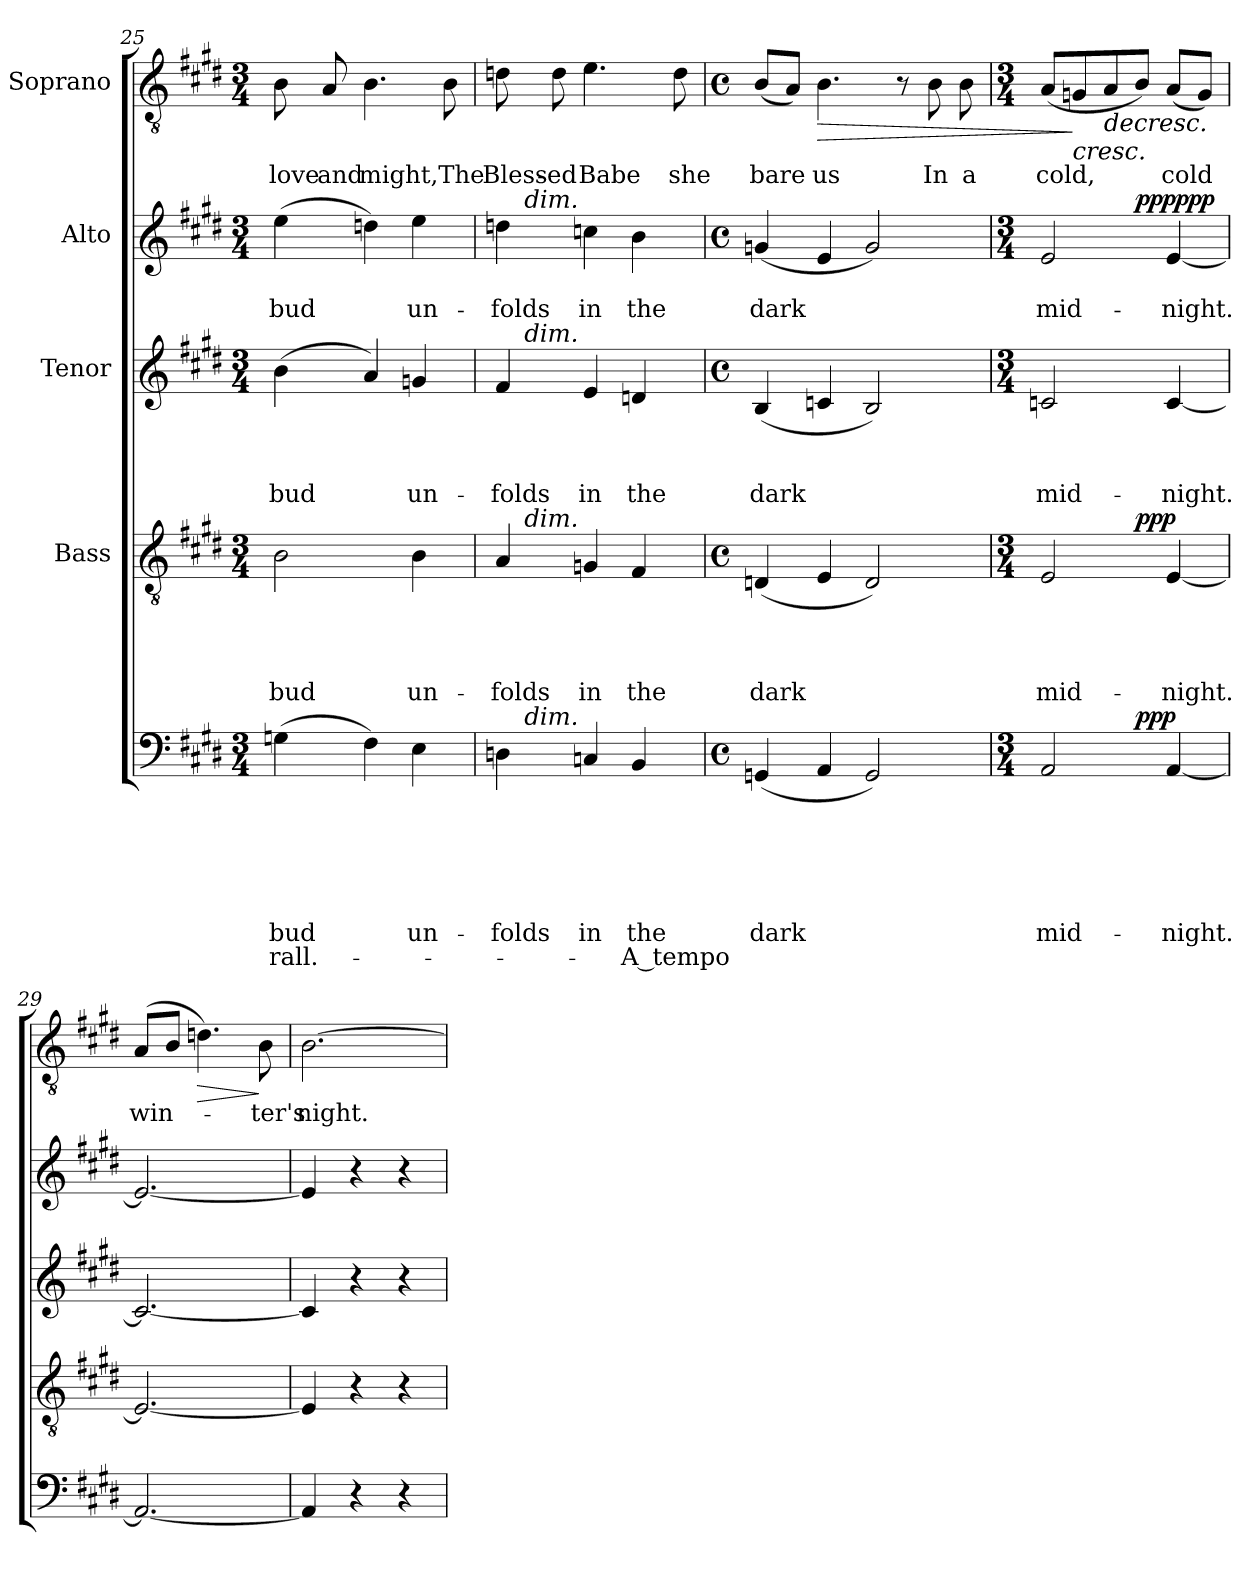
**kern	**text	**text	**text	**text	**text	**text	**text	**dynam	**kern	**text	**text	**text	**text	**dynam	**kern	**text	**text	**text	**kern	**text	**text	**dynam	**kern	**text	**dynam
*part5	*part5	*part5	*part5	*part5	*part5	*part5	*part5	*part5	*part4	*part4	*part4	*part4	*part4	*part4	*part3	*part3	*part3	*part3	*part2	*part2	*part2	*part2	*part1	*part1	*part1
*staff5	*staff5	*staff5	*staff5	*staff5	*staff5	*staff5	*staff5	*staff5	*staff4	*staff4	*staff4	*staff4	*staff4	*staff4	*staff3	*staff3	*staff3	*staff3	*staff2	*staff2	*staff2	*staff2	*staff1	*staff1	*staff1
*	*	*	*	*	*	*	*	*	*I"Bass	*	*	*	*	*	*I"Tenor	*	*	*	*I"Alto	*	*	*	*I"Soprano	*	*
*clefF4	*	*	*	*	*	*	*	*	*clefGv2	*	*	*	*	*	*clefG2	*	*	*	*clefG2	*	*	*	*clefGv2	*	*
*k[f#c#g#d#]	*	*	*	*	*	*	*	*	*k[f#c#g#d#]	*	*	*	*	*	*k[f#c#g#d#]	*	*	*	*k[f#c#g#d#]	*	*	*	*k[f#c#g#d#]	*	*
*E:	*	*	*	*	*	*	*	*	*E:	*	*	*	*	*	*E:	*	*	*	*E:	*	*	*	*E:	*	*
*M3/4	*	*	*	*	*	*	*	*	*M3/4	*	*	*	*	*	*M3/4	*	*	*	*M3/4	*	*	*	*M3/4	*	*
=25	=25	=25	=25	=25	=25	=25	=25	=25	=25	=25	=25	=25	=25	=25	=25	=25	=25	=25	=25	=25	=25	=25	=25	=25	=25
!	!	!	!	!	!	!LO:LY:b	!LO:LY:b	!	!	!	!	!	!LO:LY:b	!	!	!	!	!LO:LY:b	!	!	!LO:LY:b	!	!	!LO:LY:b	!
(>4Gn\	.	.	.	.	.	bud	rall.-	.	2B\	.	.	.	bud	.	(>4b\	.	.	bud	(>4ee\	.	bud	.	8B\	love	.
!	!	!	!	!	!	!	!	!	!	!	!	!	!	!	!	!	!	!	!	!	!	!	!	!LO:LY:b	!
.	.	.	.	.	.	.	.	.	.	.	.	.	.	.	.	.	.	.	.	.	.	.	8A/	and	.
!	!	!	!	!	!	!	!	!	!	!	!	!	!	!	!	!	!	!	!	!	!	!	!	!LO:LY:b	!
4F#\)	.	.	.	.	.	.	.	.	.	.	.	.	.	.	4a/)	.	.	.	4ddn\)	.	.	.	4.B\	might,	.
!	!	!	!	!	!	!LO:LY:b	!	!	!	!	!	!	!LO:LY:b	!	!	!	!	!LO:LY:b	!	!	!LO:LY:b	!	!	!	!
4E\	.	.	.	.	.	un-	.	.	4B\	.	.	.	un-	.	4gn/	.	.	un-	4ee\	.	un-	.	.	.	.
!	!	!	!	!	!	!	!	!	!	!	!	!	!	!	!	!	!	!	!	!	!	!	!	!LO:LY:b	!
.	.	.	.	.	.	.	.	.	.	.	.	.	.	.	.	.	.	.	.	.	.	.	8B\	The	.
=26	=26	=26	=26	=26	=26	=26	=26	=26	=26	=26	=26	=26	=26	=26	=26	=26	=26	=26	=26	=26	=26	=26	=26	=26	=26
!	!	!	!	!	!	!LO:LY:b	!	!	!	!	!	!	!LO:LY:b	!	!	!	!	!LO:LY:b	!	!	!LO:LY:b	!	!	!LO:LY:b	!
*^	*	*	*	*	*	*	*	*	*^	*	*	*	*	*	*^	*	*	*	*^	*	*	*	*	*	*
4Dn\	16ryy	.	.	.	.	.	-folds	.	.	4A/	16ryy	.	.	.	-folds	.	4f#/	16ryy	.	.	-folds	4ddn\	16ryy	.	-folds	.	8dn\	Bless-	.
!	!	!	!	!	!	!	!	!	!	!	!	!	!	!	!	!	!	!	!	!	!	!	!LO:TX:a:i:t=dim.	!	!	!	!	!	!
!	!	!	!	!	!	!	!	!	!	!	!	!	!	!	!	!	!	!LO:TX:a:i:t=dim.	!	!	!	!	!	!	!	!	!	!	!
!	!	!	!	!	!	!	!	!	!	!	!LO:TX:a:i:t=dim.	!	!	!	!	!	!	!	!	!	!	!	!	!	!	!	!	!	!
!	!LO:TX:a:i:t=dim.	!	!	!	!	!	!	!	!	!	!	!	!	!	!	!	!	!	!	!	!	!	!	!	!	!	!	!	!
.	2ryy	.	.	.	.	.	.	.	.	.	2ryy	.	.	.	.	.	.	2ryy	.	.	.	.	2ryy	.	.	.	.	.	.
!	!	!	!	!	!	!	!	!	!	!	!	!	!	!	!	!	!	!	!	!	!	!	!	!	!	!	!	!LO:LY:b:rj	!
.	.	.	.	.	.	.	.	.	.	.	.	.	.	.	.	.	.	.	.	.	.	.	.	.	.	.	8d\	-ed	.
!	!	!	!	!	!	!	!LO:LY:b	!	!	!	!	!	!	!	!LO:LY:b	!	!	!	!	!	!LO:LY:b	!	!	!	!LO:LY:b	!	!	!LO:LY:b	!
4Cn/	.	.	.	.	.	.	in	.	.	4Gn/	.	.	.	.	in	.	4e/	.	.	.	in	4ccn\	.	.	in	.	4.e\	Babe	.
!	!	!	!	!	!	!	!LO:LY:b	!LO:LY:b	!	!	!	!	!	!	!LO:LY:b	!	!	!	!	!	!LO:LY:b	!	!	!	!LO:LY:b	!	!	!	!
4BB/	.	.	.	.	.	.	the	-A tempo	.	4F#/	.	.	.	.	the	.	4dn/	.	.	.	the	4b\	.	.	the	.	.	.	.
.	8.ryy	.	.	.	.	.	.	.	.	.	8.ryy	.	.	.	.	.	.	8.ryy	.	.	.	.	8.ryy	.	.	.	.	.	.
!	!	!	!	!	!	!	!	!	!	!	!	!	!	!	!	!	!	!	!	!	!	!	!	!	!	!	!	!LO:LY:b	!
.	.	.	.	.	.	.	.	.	.	.	.	.	.	.	.	.	.	.	.	.	.	.	.	.	.	.	8d\	she	.
*v	*v	*	*	*	*	*	*	*	*	*	*	*	*	*	*	*	*v	*v	*	*	*	*v	*v	*	*	*	*	*	*
*	*	*	*	*	*	*	*	*	*v	*v	*	*	*	*	*	*	*	*	*	*	*	*	*	*	*	*
!!LO:LB:g=z
=27	=27	=27	=27	=27	=27	=27	=27	=27	=27	=27	=27	=27	=27	=27	=27	=27	=27	=27	=27	=27	=27	=27	=27	=27	=27
*M4/4	*	*	*	*	*	*	*	*	*M4/4	*	*	*	*	*	*M4/4	*	*	*	*M4/4	*	*	*	*M4/4	*	*
*met(c)	*	*	*	*	*	*	*	*	*met(c)	*	*	*	*	*	*met(c)	*	*	*	*met(c)	*	*	*	*met(c)	*	*
*^	*	*	*	*	*	*	*	*	*^	*	*	*	*	*	*^	*	*	*	*^	*	*	*	*	*	*
!	!	!	!	!	!	!	!LO:LY:b	!	!	!	!	!	!	!	!LO:LY:b	!	!	!	!	!	!LO:LY:b	!	!	!	!LO:LY:b	!	!	!LO:LY:b	!
*v	*v	*	*	*	*	*	*	*	*	*	*	*	*	*	*	*	*v	*v	*	*	*	*v	*v	*	*	*	*	*	*
*	*	*	*	*	*	*	*	*	*v	*v	*	*	*	*	*	*	*	*	*	*	*	*	*	*	*	*
(<4GGn/	.	.	.	.	.	dark	.	.	(<4Dn/	.	.	.	dark	.	(<4B/	.	.	dark	(<4gn/	.	dark	.	(<8B/L	bare	.
.	.	.	.	.	.	.	.	.	.	.	.	.	.	.	.	.	.	.	.	.	.	.	8A/J)	.	.
!	!	!	!	!	!	!	!	!	!	!	!	!	!	!	!	!	!	!	!	!	!	!	!	!LO:LY:b	!LO:HP:b
4AA/	.	.	.	.	.	.	.	.	4E/	.	.	.	.	.	4cn/	.	.	.	4e/	.	.	.	4.B\	us	>
2GG/)	.	.	.	.	.	.	.	.	2D/)	.	.	.	.	.	2B/)	.	.	.	2g/)	.	.	.	.	.	.
.	.	.	.	.	.	.	.	.	.	.	.	.	.	.	.	.	.	.	.	.	.	.	8r	.	.
!	!	!	!	!	!	!	!	!	!	!	!	!	!	!	!	!	!	!	!	!	!	!	!	!LO:LY:b	!
.	.	.	.	.	.	.	.	.	.	.	.	.	.	.	.	.	.	.	.	.	.	.	8B\	In	.
!	!	!	!	!	!	!	!	!	!	!	!	!	!	!	!	!	!	!	!	!	!	!	!	!LO:LY:b	!
.	.	.	.	.	.	.	.	.	.	.	.	.	.	.	.	.	.	.	.	.	.	.	8B\	a	.
=28	=28	=28	=28	=28	=28	=28	=28	=28	=28	=28	=28	=28	=28	=28	=28	=28	=28	=28	=28	=28	=28	=28	=28	=28	=28
*M3/4	*	*	*	*	*	*	*	*	*M3/4	*	*	*	*	*	*M3/4	*	*	*	*M3/4	*	*	*	*M3/4	*	*
!	!	!	!	!	!	!LO:LY:b	!	!	!	!	!	!	!LO:LY:b	!	!	!	!	!LO:LY:b	!	!	!LO:LY:b	!	!	!LO:LY:b	!
*^	*	*	*	*	*	*	*	*	*^	*	*	*	*	*	*	*	*	*	*^	*	*	*	*	*	*
2AA/	4.ryy	.	.	.	.	.	mid-	.	.	2E/	4.ryy	.	.	.	mid-	.	2cn/	.	.	mid-	2e/	4.ryy	.	mid-	.	(<8A/L	cold,	.
!	!	!	!	!	!	!	!	!	!	!	!	!	!	!	!	!	!	!	!	!	!	!	!	!	!	!	!	!LO:HP:n=1:b
.	.	.	.	.	.	.	.	.	.	.	.	.	.	.	.	.	.	.	.	.	.	.	.	.	.	8Gn/	.	] <
!	!	!	!	!	!	!	!	!	!	!	!	!	!	!	!	!	!	!	!	!	!	!	!	!	!	!	!	!LO:HP:b
.	.	.	.	.	.	.	.	.	.	.	.	.	.	.	.	.	.	.	.	.	.	.	.	.	.	8A/	.	>
!	!	!	!	!	!	!	!	!	!LO:DY:a	!	!	!	!	!	!	!LO:DY:a	!	!	!	!	!	!	!	!	!LO:DY:a	!	!	!
!	!	!	!	!	!	!	!	!	!	!	!	!	!	!	!	!	!	!	!	!	!	!	!	!	!LO:DY:n=1:b	!	!	!
.	4.ryy	.	.	.	.	.	.	.	ppp	.	4.ryy	.	.	.	.	ppp	.	.	.	.	.	4.ryy	.	.	ppp ppp	8B/J)	.	[
!	!	!	!	!	!	!	!LO:LY:b	!	!	!	!	!	!	!	!LO:LY:b	!	!	!	!	!LO:LY:b	!	!	!	!LO:LY:b	!	!	!LO:LY:b	!
[<4AA/	.	.	.	.	.	.	-night.	.	.	[<4E/	.	.	.	.	-night.	.	[<4c/	.	.	-night.	[<4e/	.	.	-night.	.	(<8A/L	cold	.
.	.	.	.	.	.	.	.	.	.	.	.	.	.	.	.	.	.	.	.	.	.	.	.	.	.	8G/J)	.	.
=29	=29	=29	=29	=29	=29	=29	=29	=29	=29	=29	=29	=29	=29	=29	=29	=29	=29	=29	=29	=29	=29	=29	=29	=29	=29	=29	=29	=29
!	!	!	!	!	!	!	!	!	!	!	!	!	!	!	!	!	!	!	!	!	!	!	!	!	!	!	!LO:LY:b	!
*v	*v	*	*	*	*	*	*	*	*	*	*	*	*	*	*	*	*	*	*	*	*v	*v	*	*	*	*	*	*
*	*	*	*	*	*	*	*	*	*v	*v	*	*	*	*	*	*	*	*	*	*	*	*	*	*	*	*
2.AA/_	.	.	.	.	.	.	.	.	2.E/_	.	.	.	.	.	2.c/_	.	.	.	2.e/_	.	.	.	(>8A/L	win-	.
.	.	.	.	.	.	.	.	.	.	.	.	.	.	.	.	.	.	.	.	.	.	.	8B/J	.	.
!	!	!	!	!	!	!	!	!	!	!	!	!	!	!	!	!	!	!	!	!	!	!	!	!	!LO:HP:b
.	.	.	.	.	.	.	.	.	.	.	.	.	.	.	.	.	.	.	.	.	.	.	4.dn\)	.	>
!	!	!	!	!	!	!	!	!	!	!	!	!	!	!	!	!	!	!	!	!	!	!	!	!LO:LY:b	!
.	.	.	.	.	.	.	.	.	.	.	.	.	.	.	.	.	.	.	.	.	.	.	8B\	-ter's	]
=30	=30	=30	=30	=30	=30	=30	=30	=30	=30	=30	=30	=30	=30	=30	=30	=30	=30	=30	=30	=30	=30	=30	=30	=30	=30
!	!	!	!	!	!	!	!	!	!	!	!	!	!	!	!	!	!	!	!	!	!	!	!	!LO:LY:b	!
4AA/]	.	.	.	.	.	.	.	.	4E/]	.	.	.	.	.	4c/]	.	.	.	4e/]	.	.	.	[>2.B\	night.	.
4r	.	.	.	.	.	.	.	.	4r	.	.	.	.	.	4r	.	.	.	4r	.	.	.	.	.	.
4r	.	.	.	.	.	.	.	.	4r	.	.	.	.	.	4r	.	.	.	4r	.	.	.	.	.	.
.	.	.	.	.	.	.	.	.	.	.	.	.	.	.	.	.	.	.	.	.	.	.	.	.	]
=	=	=	=	=	=	=	=	=	=	=	=	=	=	=	=	=	=	=	=	=	=	=	=	=	=
*-	*-	*-	*-	*-	*-	*-	*-	*-	*-	*-	*-	*-	*-	*-	*-	*-	*-	*-	*-	*-	*-	*-	*-	*-	*-
